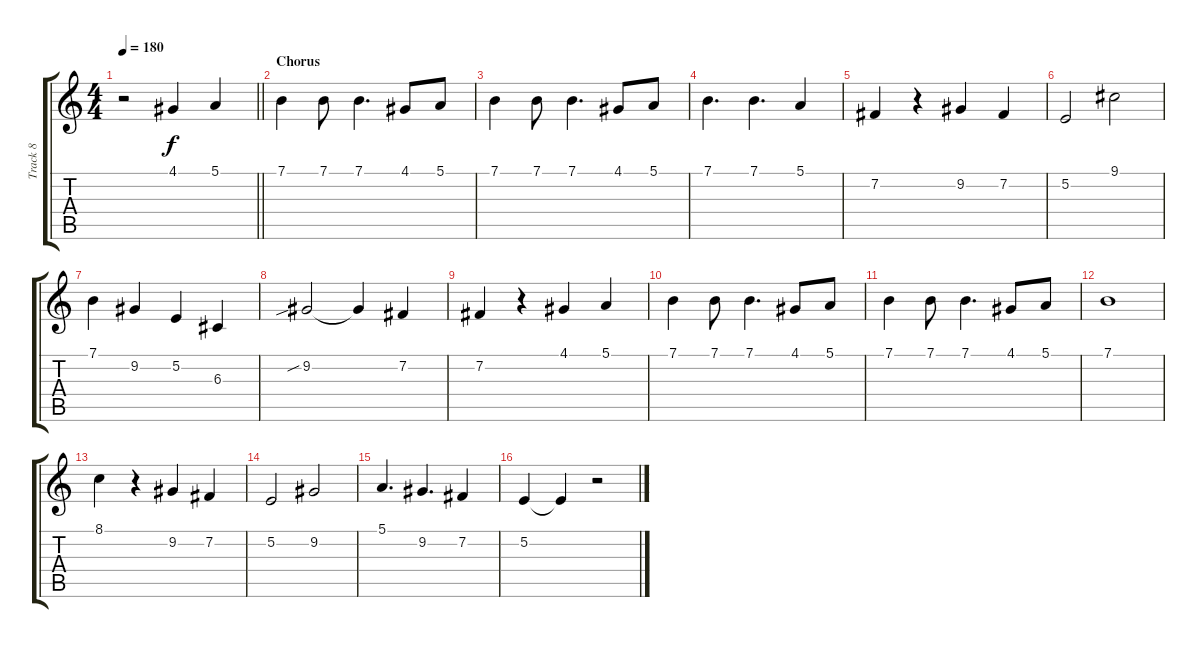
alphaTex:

\track ("Track 8" "Track 8") {instrument clarinet}
\staff {score tabs}
\tuning (E4 B3 G3 D3 A2 E2) {hide}
\ts (4 4)
\tempo 180
\clef g2
\barLineRight lightlight
\ks c
r.2{dy f} 4.1.4 5.1.4 |
\section ("" "Chorus")
7.1.4 7.1.8 7.1.4{d} 4.1.8 5.1.8 |
7.1.4 7.1.8 7.1.4{d} 4.1.8 5.1.8 |
7.1.4{d} 7.1.4{d} 5.1.4 |
7.2.4 r.4 9.2.4 7.2.4 |
5.2.2 9.1.2 |
7.1.4 9.2.4 5.2.4 6.3.4 |
9.2{sib}.2 9.2{t}.4 7.2.4 |
7.2.4 r.4 4.1.4 5.1.4 |
7.1.4 7.1.8 7.1.4{d} 4.1.8 5.1.8 |
7.1.4 7.1.8 7.1.4{d} 4.1.8 5.1.8 |
7.1.1 |
8.1.4 r.4 9.2.4 7.2.4 |
5.2.2 9.2.2 |
5.1.4{d} 9.2.4{d} 7.2.4 |
5.2.4 5.2{t}.4 r.2
